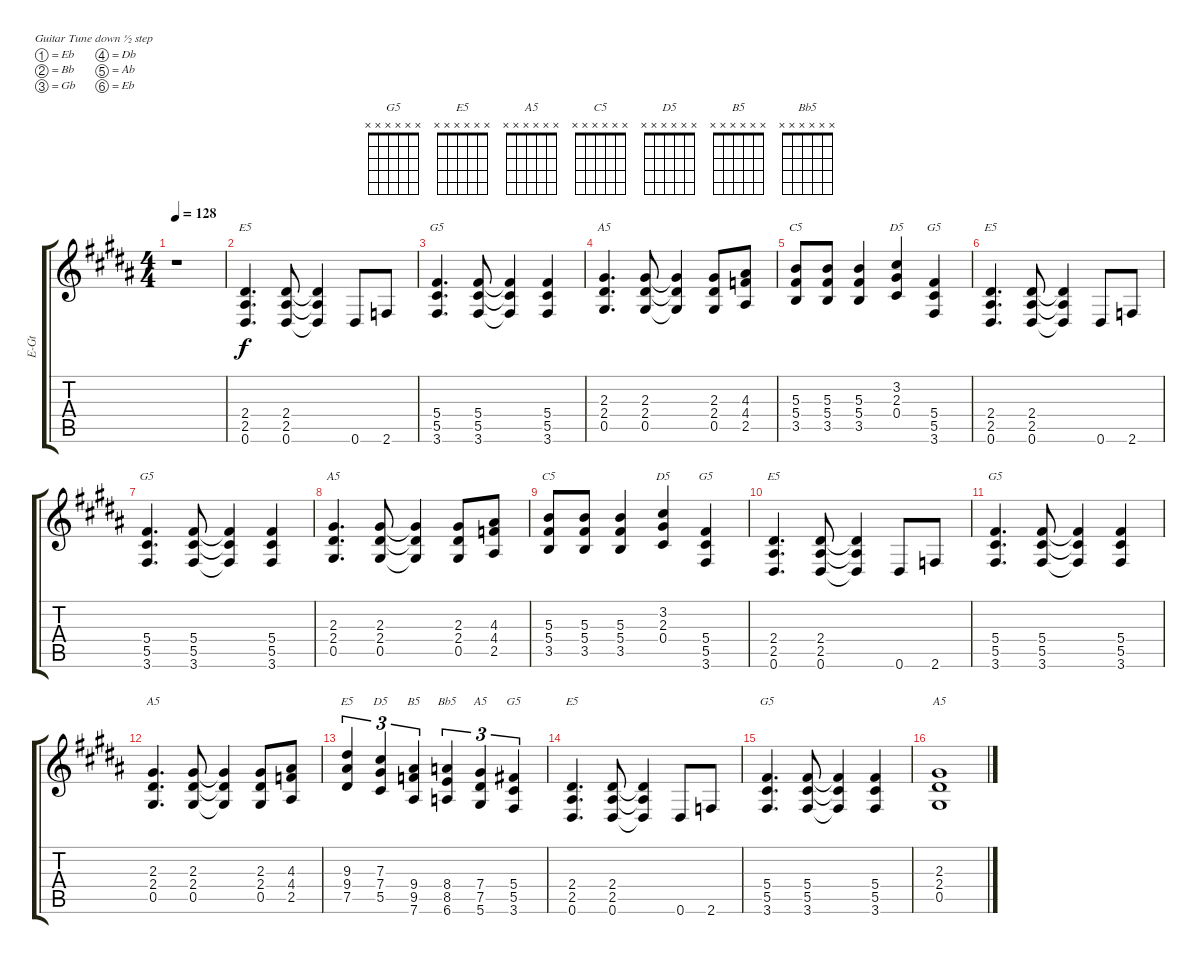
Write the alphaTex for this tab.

\bracketExtendMode groupsimilarinstruments
\otherSystemsTrackNameOrientation horizontal
\track ("Guitar 3 (Slash)" "E-Gt") {defaultSystemsLayout 4 instrument electricguitarjazz}
\staff {score tabs}
\tuning (Eb4 Bb3 Gb3 Db3 Ab2 Eb2)
\chord ("G5" x x x x x x)
\chord ("E5" x x x x x x)
\chord ("A5" x x x x x x)
\chord ("C5" x x x x x x)
\chord ("D5" x x x x x x)
\chord ("B5" x x x x x x)
\chord ("Bb5" x x x x x x)
\ts (4 4)
\tempo 128
\clef g2
\ks b
r.1{dy f} |
(2.4{acc forcenatural} 2.5{acc forcenatural} 0.6{acc forcenatural}).4{d ch "E5"} (2.4{acc forcenatural} 2.5{acc forcenatural} 0.6{acc forcenatural}).8 (2.4{t acc forcenatural} 2.5{t acc forcenatural} 0.6{t acc forcenatural}).4 0.6{acc forcenatural}.8 2.6{acc b}.8 |
(5.4{acc forcenatural} 5.5{acc forcenatural} 3.6{acc forcenatural}).4{d ch "G5"} (5.4{acc forcenatural} 5.5{acc forcenatural} 3.6{acc forcenatural}).8 (5.4{t acc forcenatural} 5.5{t acc forcenatural} 3.6{t acc forcenatural}).4 (5.4{acc forcenatural} 5.5{acc forcenatural} 3.6{acc forcenatural}).4 |
(2.3{acc forcenatural} 2.4{acc forcenatural} 0.5{acc forcenatural}).4{d ch "A5"} (2.3{acc forcenatural} 2.4{acc forcenatural} 0.5{acc forcenatural}).8 (2.3{t acc forcenatural} 2.4{t acc forcenatural} 0.5{t acc forcenatural}).4 (2.3{acc forcenatural} 2.4{acc forcenatural} 0.5{acc forcenatural}).8 (4.3{acc forcenatural} 4.4{acc b} 2.5{acc forcenatural}).8 |
(5.3{acc forcenatural} 5.4{acc forcenatural} 3.5{acc forcenatural}).8{ch "C5"} (5.3{acc forcenatural} 5.4{acc forcenatural} 3.5{acc forcenatural}).8 (5.3{acc forcenatural} 5.4{acc forcenatural} 3.5{acc forcenatural}).4 (3.2{acc forcenatural} 2.3{acc forcenatural} 0.4{acc forcenatural}).4{ch "D5"} (5.4{acc forcenatural} 5.5{acc forcenatural} 3.6{acc forcenatural}).4{ch "G5"} |
(2.4{acc forcenatural} 2.5{acc forcenatural} 0.6{acc forcenatural}).4{d ch "E5"} (2.4{acc forcenatural} 2.5{acc forcenatural} 0.6{acc forcenatural}).8 (2.4{t acc forcenatural} 2.5{t acc forcenatural} 0.6{t acc forcenatural}).4 0.6{acc forcenatural}.8 2.6{acc b}.8 |
(5.4{acc forcenatural} 5.5{acc forcenatural} 3.6{acc forcenatural}).4{d ch "G5"} (5.4{acc forcenatural} 5.5{acc forcenatural} 3.6{acc forcenatural}).8 (5.4{t acc forcenatural} 5.5{t acc forcenatural} 3.6{t acc forcenatural}).4 (5.4{acc forcenatural} 5.5{acc forcenatural} 3.6{acc forcenatural}).4 |
(2.3{acc forcenatural} 2.4{acc forcenatural} 0.5{acc forcenatural}).4{d ch "A5"} (2.3{acc forcenatural} 2.4{acc forcenatural} 0.5{acc forcenatural}).8 (2.3{t acc forcenatural} 2.4{t acc forcenatural} 0.5{t acc forcenatural}).4 (2.3{acc forcenatural} 2.4{acc forcenatural} 0.5{acc forcenatural}).8 (4.3{acc forcenatural} 4.4{acc b} 2.5{acc forcenatural}).8 |
(5.3{acc forcenatural} 5.4{acc forcenatural} 3.5{acc forcenatural}).8{ch "C5"} (5.3{acc forcenatural} 5.4{acc forcenatural} 3.5{acc forcenatural}).8 (5.3{acc forcenatural} 5.4{acc forcenatural} 3.5{acc forcenatural}).4 (3.2{acc forcenatural} 2.3{acc forcenatural} 0.4{acc forcenatural}).4{ch "D5"} (5.4{acc forcenatural} 5.5{acc forcenatural} 3.6{acc forcenatural}).4{ch "G5"} |
(2.4{acc forcenatural} 2.5{acc forcenatural} 0.6{acc forcenatural}).4{d ch "E5"} (2.4{acc forcenatural} 2.5{acc forcenatural} 0.6{acc forcenatural}).8 (2.4{t acc forcenatural} 2.5{t acc forcenatural} 0.6{t acc forcenatural}).4 0.6{acc forcenatural}.8 2.6{acc b}.8 |
(5.4{acc forcenatural} 5.5{acc forcenatural} 3.6{acc forcenatural}).4{d ch "G5"} (5.4{acc forcenatural} 5.5{acc forcenatural} 3.6{acc forcenatural}).8 (5.4{t acc forcenatural} 5.5{t acc forcenatural} 3.6{t acc forcenatural}).4 (5.4{acc forcenatural} 5.5{acc forcenatural} 3.6{acc forcenatural}).4 |
(2.3{acc forcenatural} 2.4{acc forcenatural} 0.5{acc forcenatural}).4{d ch "A5"} (2.3{acc forcenatural} 2.4{acc forcenatural} 0.5{acc forcenatural}).8 (2.3{t acc forcenatural} 2.4{t acc forcenatural} 0.5{t acc forcenatural}).4 (2.3{acc forcenatural} 2.4{acc forcenatural} 0.5{acc forcenatural}).8 (4.3{acc forcenatural} 4.4{acc b} 2.5{acc forcenatural}).8 |
(9.3{acc forcenatural} 9.4{acc forcenatural} 7.5{acc forcenatural}).4{tu (3 2) ch "E5"} (7.3{acc forcenatural} 7.4{acc forcenatural} 5.5{acc forcenatural}).4{tu (3 2) ch "D5"} (9.4{acc forcenatural} 9.5{acc b} 7.6{acc forcenatural}).4{tu (3 2) ch "B5"} (8.4{acc b} 8.5{acc forcenatural} 6.6{acc b}).4{tu (3 2) ch "Bb5"} (7.4{acc forcenatural} 7.5{acc forcenatural} 5.6{acc forcenatural}).4{tu (3 2) ch "A5"} (5.4{acc forcenatural} 5.5{acc forcenatural} 3.6{acc forcenatural}).4{tu (3 2) ch "G5"} |
(2.4{acc forcenatural} 2.5{acc forcenatural} 0.6{acc forcenatural}).4{d ch "E5"} (2.4{acc forcenatural} 2.5{acc forcenatural} 0.6{acc forcenatural}).8 (2.4{t acc forcenatural} 2.5{t acc forcenatural} 0.6{t acc forcenatural}).4 0.6{acc forcenatural}.8 2.6{acc b}.8 |
(5.4{acc forcenatural} 5.5{acc forcenatural} 3.6{acc forcenatural}).4{d ch "G5"} (5.4{acc forcenatural} 5.5{acc forcenatural} 3.6{acc forcenatural}).8 (5.4{t acc forcenatural} 5.5{t acc forcenatural} 3.6{t acc forcenatural}).4 (5.4{acc forcenatural} 5.5{acc forcenatural} 3.6{acc forcenatural}).4 |
(2.3{acc forcenatural} 2.4{acc forcenatural} 0.5{acc forcenatural}).1{ch "A5"}
